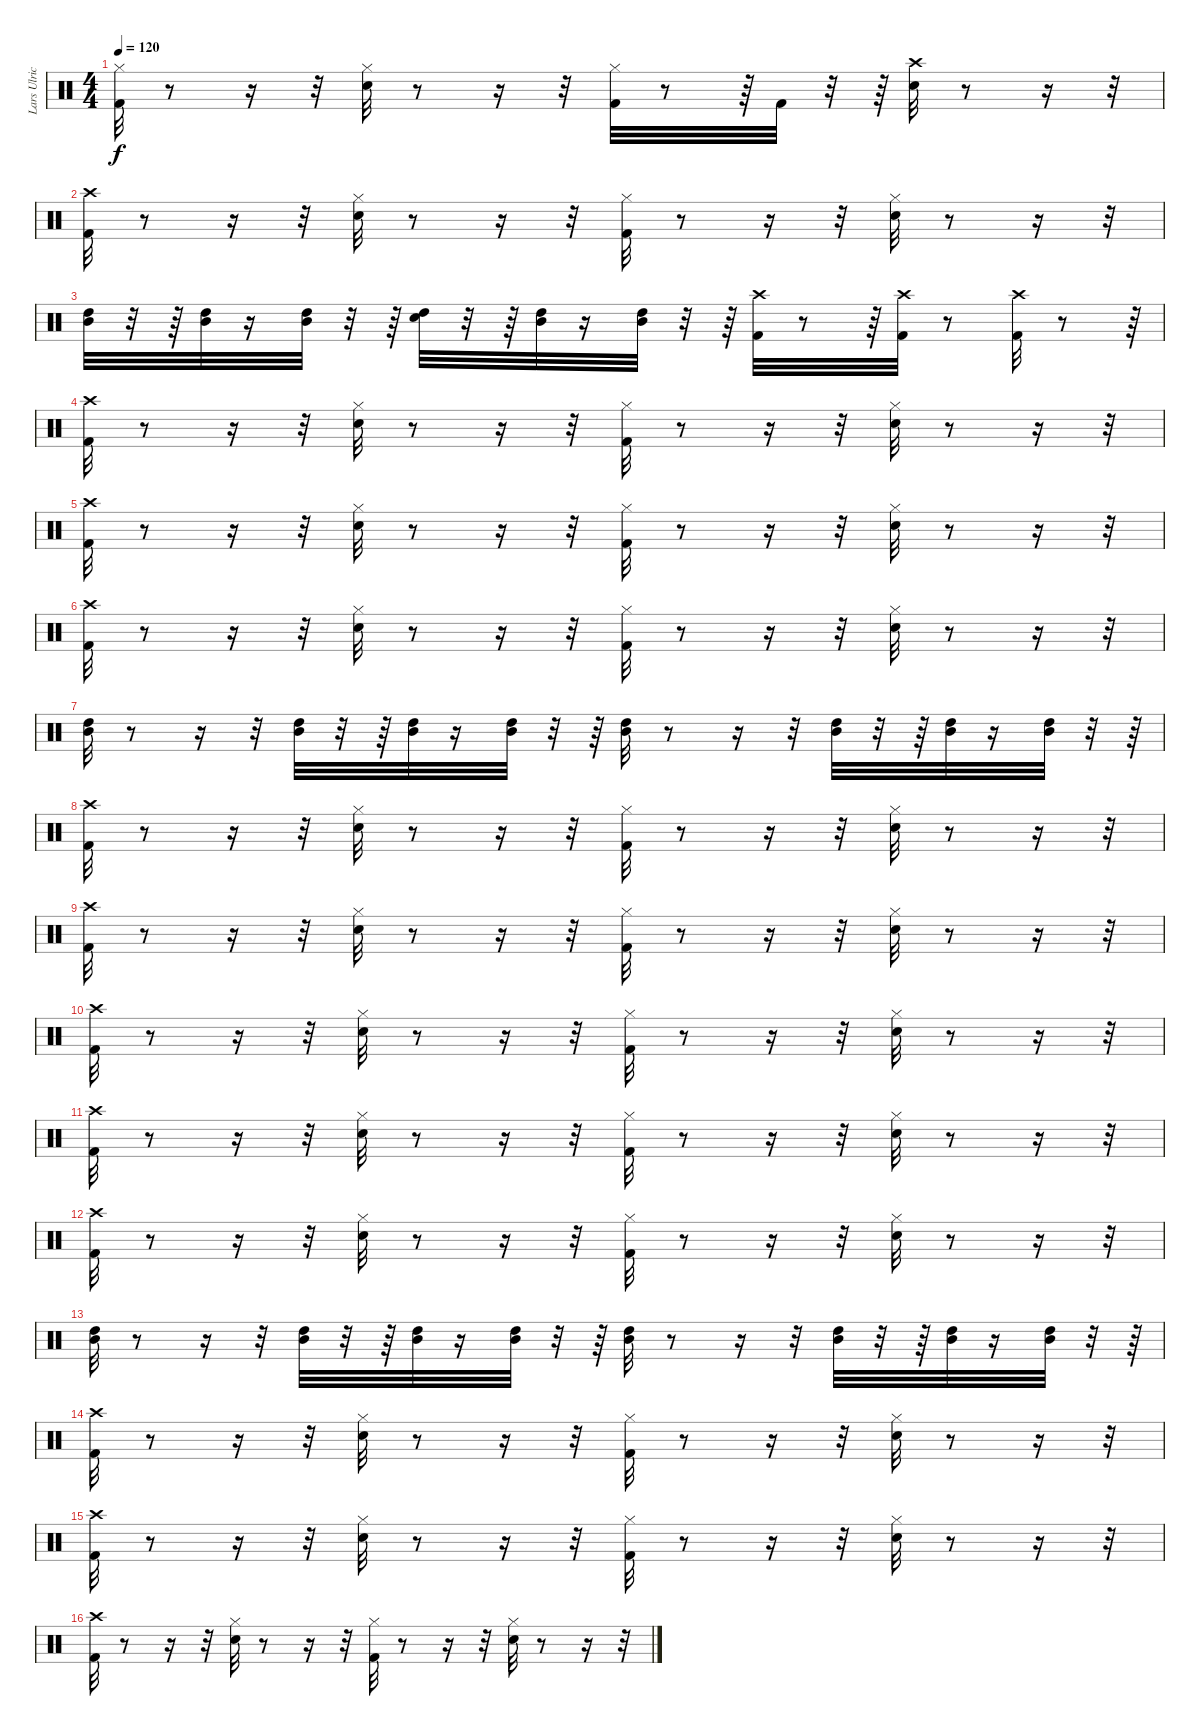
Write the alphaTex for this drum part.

\track ("Lars Ulrich" "Lars Ulric") {instrument percussion}
\staff {score}
\articulation defaults
\ts (4 4)
\tempo 120
\clef neutral
\ks c
("Kick (hit) 2" "Hi-Hat (closed)").32{dy f} r.8 r.16 r.32 ("Snare (hit) 2" "Hi-Hat (closed)").32 r.8 r.16 r.32 ("Kick (hit) 2" "Hi-Hat (closed)").32 r.8 r.64 "Kick (hit) 2".32 r.32 r.64 ("Snare (hit) 2" "Crash high (hit)").32 r.8 r.16 r.32 |
("Crash high (hit)" "Kick (hit) 2").32 r.8 r.16 r.32 ("Snare (hit) 2" "Hi-Hat (closed)").32 r.8 r.16 r.32 ("Hi-Hat (closed)" "Kick (hit) 2").32 r.8 r.16 r.32 ("Snare (hit) 2" "Hi-Hat (closed)").32 r.8 r.16 r.32 |
("High Tom (hit)" "Mid Tom (hit)").32 r.32 r.64 ("High Tom (hit)" "Mid Tom (hit)").32 r.16 ("High Tom (hit)" "Mid Tom (hit)").32 r.32 r.64 ("Snare (hit) 2" "High Tom (hit)").32 r.32 r.64 ("High Tom (hit)" "Mid Tom (hit)").32 r.16 ("High Tom (hit)" "Mid Tom (hit)").32 r.32 r.64 ("Kick (hit) 2" "Crash high (hit)").32 r.8 r.64 ("Kick (hit) 2" "Crash high (hit)").32 r.8 ("Kick (hit) 2" "Crash high (hit)").32 r.8 r.64 |
("Kick (hit) 2" "Crash high (hit)").32 r.8 r.16 r.32 ("Snare (hit) 2" "Hi-Hat (closed)").32 r.8 r.16 r.32 ("Kick (hit) 2" "Hi-Hat (closed)").32 r.8 r.16 r.32 ("Snare (hit) 2" "Hi-Hat (closed)").32 r.8 r.16 r.32 |
("Kick (hit) 2" "Crash high (hit)").32 r.8 r.16 r.32 ("Snare (hit) 2" "Hi-Hat (closed)").32 r.8 r.16 r.32 ("Kick (hit) 2" "Hi-Hat (closed)").32 r.8 r.16 r.32 ("Snare (hit) 2" "Hi-Hat (closed)").32 r.8 r.16 r.32 |
("Kick (hit) 2" "Crash high (hit)").32 r.8 r.16 r.32 ("Snare (hit) 2" "Hi-Hat (closed)").32 r.8 r.16 r.32 ("Kick (hit) 2" "Hi-Hat (closed)").32 r.8 r.16 r.32 ("Snare (hit) 2" "Hi-Hat (closed)").32 r.8 r.16 r.32 |
("Mid Tom (hit)" "High Tom (hit)").32 r.8 r.16 r.32 ("Mid Tom (hit)" "High Tom (hit)").32 r.32 r.64 ("High Tom (hit)" "Mid Tom (hit)").32 r.16 ("Mid Tom (hit)" "High Tom (hit)").32 r.32 r.64 ("Mid Tom (hit)" "High Tom (hit)").32 r.8 r.16 r.32 ("Mid Tom (hit)" "High Tom (hit)").32 r.32 r.64 ("High Tom (hit)" "Mid Tom (hit)").32 r.16 ("Mid Tom (hit)" "High Tom (hit)").32 r.32 r.64 |
("Crash high (hit)" "Kick (hit) 2").32 r.8 r.16 r.32 ("Hi-Hat (closed)" "Snare (hit) 2").32 r.8 r.16 r.32 ("Hi-Hat (closed)" "Kick (hit) 2").32 r.8 r.16 r.32 ("Hi-Hat (closed)" "Snare (hit) 2").32 r.8 r.16 r.32 |
("Kick (hit) 2" "Crash high (hit)").32 r.8 r.16 r.32 ("Snare (hit) 2" "Hi-Hat (closed)").32 r.8 r.16 r.32 ("Kick (hit) 2" "Hi-Hat (closed)").32 r.8 r.16 r.32 ("Snare (hit) 2" "Hi-Hat (closed)").32 r.8 r.16 r.32 |
("Kick (hit) 2" "Crash high (hit)").32 r.8 r.16 r.32 ("Snare (hit) 2" "Hi-Hat (closed)").32 r.8 r.16 r.32 ("Kick (hit) 2" "Hi-Hat (closed)").32 r.8 r.16 r.32 ("Snare (hit) 2" "Hi-Hat (closed)").32 r.8 r.16 r.32 |
("Kick (hit) 2" "Crash high (hit)").32 r.8 r.16 r.32 ("Snare (hit) 2" "Hi-Hat (closed)").32 r.8 r.16 r.32 ("Kick (hit) 2" "Hi-Hat (closed)").32 r.8 r.16 r.32 ("Snare (hit) 2" "Hi-Hat (closed)").32 r.8 r.16 r.32 |
("Kick (hit) 2" "Crash high (hit)").32 r.8 r.16 r.32 ("Snare (hit) 2" "Hi-Hat (closed)").32 r.8 r.16 r.32 ("Kick (hit) 2" "Hi-Hat (closed)").32 r.8 r.16 r.32 ("Snare (hit) 2" "Hi-Hat (closed)").32 r.8 r.16 r.32 |
("Mid Tom (hit)" "High Tom (hit)").32 r.8 r.16 r.32 ("Mid Tom (hit)" "High Tom (hit)").32 r.32 r.64 ("High Tom (hit)" "Mid Tom (hit)").32 r.16 ("Mid Tom (hit)" "High Tom (hit)").32 r.32 r.64 ("Mid Tom (hit)" "High Tom (hit)").32 r.8 r.16 r.32 ("Mid Tom (hit)" "High Tom (hit)").32 r.32 r.64 ("High Tom (hit)" "Mid Tom (hit)").32 r.16 ("Mid Tom (hit)" "High Tom (hit)").32 r.32 r.64 |
("Crash high (hit)" "Kick (hit) 2").32 r.8 r.16 r.32 ("Hi-Hat (closed)" "Snare (hit) 2").32 r.8 r.16 r.32 ("Hi-Hat (closed)" "Kick (hit) 2").32 r.8 r.16 r.32 ("Hi-Hat (closed)" "Snare (hit) 2").32 r.8 r.16 r.32 |
("Kick (hit) 2" "Crash high (hit)").32 r.8 r.16 r.32 ("Snare (hit) 2" "Hi-Hat (closed)").32 r.8 r.16 r.32 ("Kick (hit) 2" "Hi-Hat (closed)").32 r.8 r.16 r.32 ("Snare (hit) 2" "Hi-Hat (closed)").32 r.8 r.16 r.32 |
("Kick (hit) 2" "Crash high (hit)").32 r.8 r.16 r.32 ("Snare (hit) 2" "Hi-Hat (closed)").32 r.8 r.16 r.32 ("Kick (hit) 2" "Hi-Hat (closed)").32 r.8 r.16 r.32 ("Snare (hit) 2" "Hi-Hat (closed)").32 r.8 r.16 r.32
